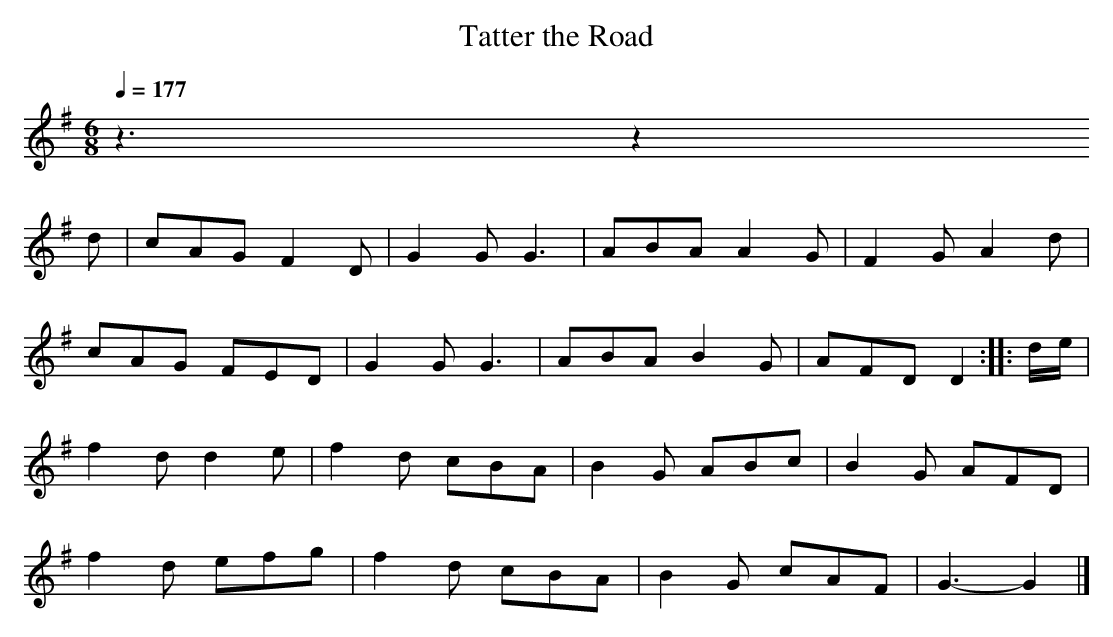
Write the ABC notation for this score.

X:1
T: Tatter the Road
M: 6/8
L: 1/8
Q: 1/4=177
K: G % 1 sharps
V: 1
z3 z2
d | cAG F2D | G2G G3 | ABA A2G | F2G A2d |
cAG FED | G2G G3 | ABA B2G | AFD D2 :: d/e/ |
f2d d2e | f2d cBA | B2G ABc | B2G AFD |
f2d efg | f2d cBA | B2G cAF | G3-G2 |]
